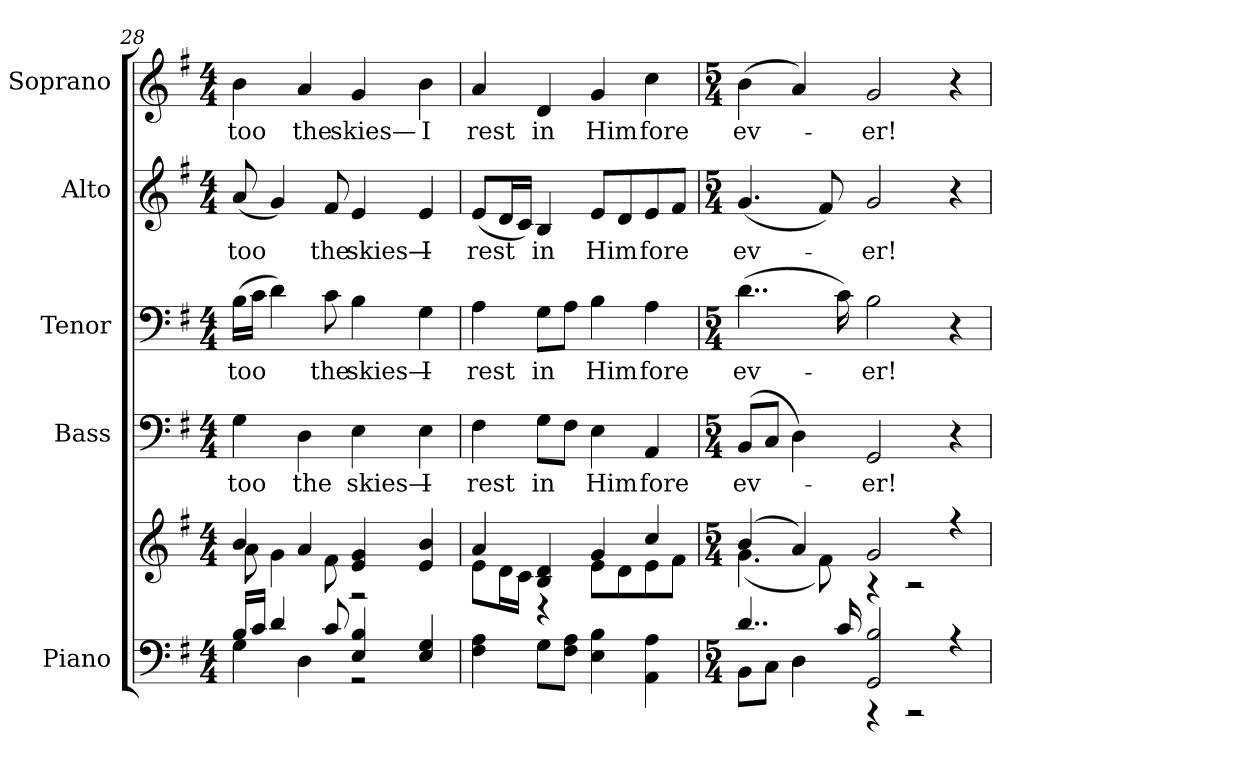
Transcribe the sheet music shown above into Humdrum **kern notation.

**kern	**kern	**kern	**text	**kern	**text	**kern	**text	**kern	**text
*part5	*part5	*part4	*part4	*part3	*part3	*part2	*part2	*part1	*part1
*staff6	*staff5	*staff4	*staff4	*staff3	*staff3	*staff2	*staff2	*staff1	*staff1
*I"Piano	*	*I"Bass	*	*I"Tenor	*	*I"Alto	*	*I"Soprano	*
*I'Pno.	*	*I'B.	*	*I'T.	*	*I'A.	*	*I'S.	*
*clefF4	*clefG2	*clefF4	*	*clefF4	*	*clefG2	*	*clefG2	*
*k[f#]	*k[f#]	*k[f#]	*	*k[f#]	*	*k[f#]	*	*k[f#]	*
*G:	*G:	*G:	*	*G:	*	*G:	*	*G:	*
*M4/4	*M4/4	*M4/4	*	*M4/4	*	*M4/4	*	*M4/4	*
=28	=28	=28	=28	=28	=28	=28	=28	=28	=28
*^	*^	*	*	*	*	*	*	*	*
!	!	!	!	!	!LO:LY:b:color=#000000	!	!	!	!	!	!
!	!	!	!	!	!	!	!LO:LY:b:color=#000000	!	!	!	!
!	!	!	!	!	!	!	!	!	!LO:LY:b:color=#000000	!	!
!	!	!	!	!	!	!	!	!	!	!	!LO:LY:b:color=#000000
16Bi/LL	4Gi\	4bi/	8ai\	4Gi\	too	(16Bi\LL	too	(8ai/	too	4bi\	too
16ci/JJ	.	.	.	.	.	16ci\JJ	.	.	.	.	.
4di/	.	.	4gi\	.	.	4di\)	.	4gi/)	.	.	.
!	!	!	!	!	!LO:LY:b:color=#000000	!	!	!	!	!	!
!	!	!	!	!	!	!	!	!	!	!	!LO:LY:b:color=#000000
.	4Di\	4ai/	.	4Di\	the	.	.	.	.	4ai/	the
!	!	!	!	!	!	!	!LO:LY:b:color=#000000	!	!	!	!
!	!	!	!	!	!	!	!	!	!LO:LY:b:color=#000000	!	!
8ci/	.	.	8f#i\	.	.	8ci\	the	8f#i/	the	.	.
!	!	!	!	!	!LO:LY:b:color=#000000	!	!	!	!	!	!
!	!	!	!	!	!	!	!LO:LY:b:color=#000000	!	!	!	!
!	!	!	!	!	!	!	!	!	!LO:LY:b:color=#000000	!	!
!	!	!	!	!	!	!	!	!	!	!	!LO:LY:b:color=#000000
4Ei/ 4Bi	2r	4ei/ 4gi	2r	4Ei\	skies—	4Bi\	skies—	4ei/	skies—	4gi/	skies—
!	!	!	!	!	!LO:LY:b:color=#000000	!	!	!	!	!	!
!	!	!	!	!	!	!	!LO:LY:b:color=#000000	!	!	!	!
!	!	!	!	!	!	!	!	!	!LO:LY:b:color=#000000	!	!
!	!	!	!	!	!	!	!	!	!	!	!LO:LY:b:color=#000000
4Ei/ 4Gi	.	4ei/ 4bi	.	4Ei\	I	4Gi\	I	4ei/	I	4bi\	I
*v	*v	*	*	*	*	*	*	*	*	*	*
!!LO:PB:g=z
=29	=29	=29	=29	=29	=29	=29	=29	=29	=29	=29
!	!	!	!	!LO:LY:b:color=#000000	!	!	!	!	!	!
!	!	!	!	!	!	!LO:LY:b:color=#000000	!	!	!	!
!	!	!	!	!	!	!	!	!LO:LY:b:color=#000000	!	!
!	!	!	!	!	!	!	!	!	!	!LO:LY:b:color=#000000
4F#i\ 4Ai	4ai/	8ei\L	4F#i\	rest	4Ai\	rest	(8ei/L	rest	4ai/	rest
.	.	16di\L	.	.	.	.	16di/L	.	.	.
.	.	16ci\JJ	.	.	.	.	16ci/JJ)	.	.	.
!	!	!	!	!LO:LY:b:color=#000000	!	!	!	!	!	!
!	!	!	!	!	!	!LO:LY:b:color=#000000	!	!	!	!
!	!	!	!	!	!	!	!	!LO:LY:b:color=#000000	!	!
!	!	!	!	!	!	!	!	!	!	!LO:LY:b:color=#000000
8Gi\L	4Bi/ 4di	4r	8Gi\L	in	8Gi\L	in	4Bi/	in	4di/	in
8F#i\ 8AiJ	.	.	8F#i\J	.	8Ai\J	.	.	.	.	.
!	!	!	!	!LO:LY:b:color=#000000	!	!	!	!	!	!
!	!	!	!	!	!	!LO:LY:b:color=#000000	!	!	!	!
!	!	!	!	!	!	!	!	!LO:LY:b:color=#000000	!	!
!	!	!	!	!	!	!	!	!	!	!LO:LY:b:color=#000000
4Ei\ 4Bi	4gi/	8ei\L	4Ei\	Him	4Bi\	Him	8ei/L	Him	4gi/	Him
.	.	8di\	.	.	.	.	8di/	.	.	.
!	!	!	!	!LO:LY:b:color=#000000	!	!	!	!	!	!
!	!	!	!	!	!	!LO:LY:b:color=#000000	!	!	!	!
!	!	!	!	!	!	!	!	!LO:LY:b:color=#000000	!	!
!	!	!	!	!	!	!	!	!	!	!LO:LY:b:color=#000000
4AAi\ 4Ai	4cci/	8ei\	4AAi/	fore	4Ai\	fore	8ei/	fore	4cci\	fore
.	.	8f#i\J	.	.	.	.	8f#i/J	.	.	.
=30	=30	=30	=30	=30	=30	=30	=30	=30	=30	=30
*M5/4	*M5/4	*	*M5/4	*	*M5/4	*	*M5/4	*	*M5/4	*
*^	*	*	*	*	*	*	*	*	*	*
!	!	!	!	!	!LO:LY:b:color=#000000	!	!	!	!	!	!
!	!	!	!	!	!	!	!LO:LY:b:color=#000000	!	!	!	!
!	!	!	!	!	!	!	!	!	!LO:LY:b:color=#000000	!	!
!	!	!	!	!	!	!	!	!	!	!	!LO:LY:b:color=#000000
4..di/	8BBi\L	(4bi/	(4.gi\	(8BBi/L	ev-	(4..di\	ev-	(4.gi/	ev-	(4bi\	ev-
.	8Ci\J	.	.	8Ci/J	.	.	.	.	.	.	.
.	4Di\	4ai/)	.	4Di\)	.	.	.	.	.	4ai/)	.
.	.	.	8f#i\)	.	.	.	.	8f#i/)	.	.	.
16ci/	.	.	.	.	.	16ci\)	.	.	.	.	.
!	!	!	!	!	!LO:LY:b:color=#000000	!	!	!	!	!	!
!	!	!	!	!	!	!	!LO:LY:b:color=#000000	!	!	!	!
!	!	!	!	!	!	!	!	!	!LO:LY:b:color=#000000	!	!
!	!	!	!	!	!	!	!	!	!	!	!LO:LY:b:color=#000000
2GGi/ 2Bi	4r	2gi/	4r	2GGi/	-er!	2Bi\	-er!	2gi/	-er!	2gi/	-er!
.	2r	.	2r	.	.	.	.	.	.	.	.
4r	.	4r	.	4r	.	4r	.	4r	.	4r	.
*v	*v	*	*	*	*	*	*	*	*	*	*
*	*v	*v	*	*	*	*	*	*	*	*
=	=	=	=	=	=	=	=	=	=
*-	*-	*-	*-	*-	*-	*-	*-	*-	*-
